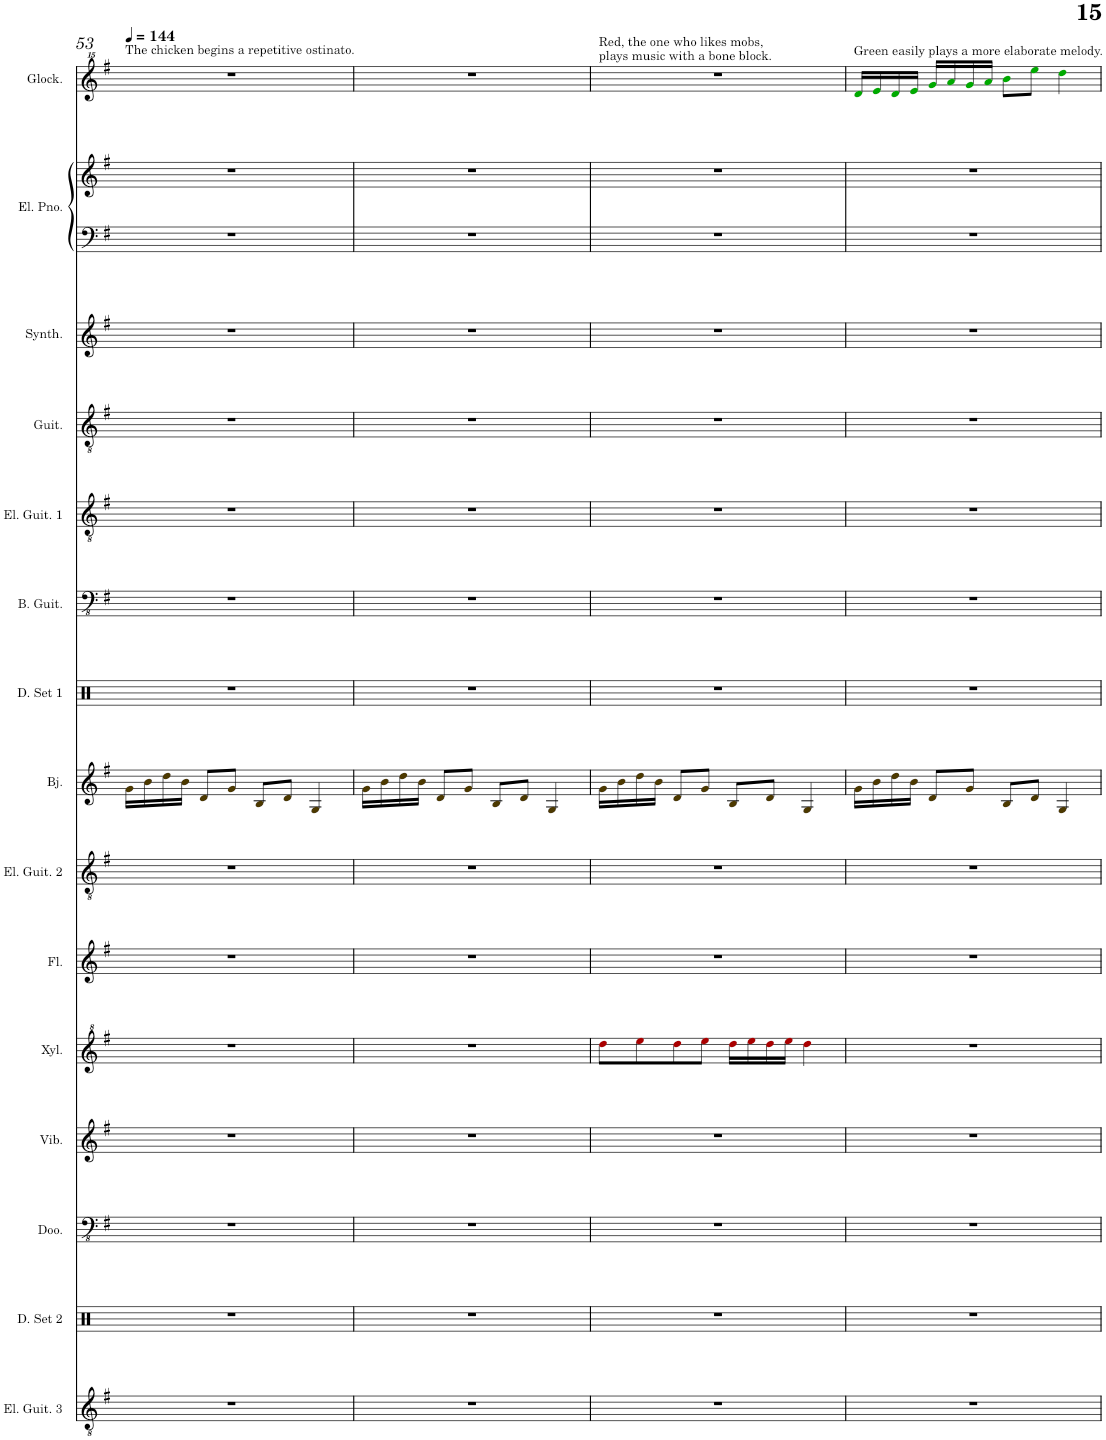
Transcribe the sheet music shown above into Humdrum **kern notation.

**kern	**kern	**kern	**kern	**kern	**kern	**kern	**kern	**kern	**kern	**kern	**kern	**kern	**kern	**kern	**kern
*part15	*part14	*part13	*part12	*part11	*part10	*part9	*part8	*part7	*part6	*part5	*part4	*part3	*part2	*part2	*part1
*staff16	*staff15	*staff14	*staff13	*staff12	*staff11	*staff10	*staff9	*staff8	*staff7	*staff6	*staff5	*staff4	*staff3	*staff2	*staff1
*I"Electric Guitar 3	*I"Drumset 2	*I"Didgeridoo	*I"Vibraphone	*I"Xylophone	*I"Flute	*I"Electric Guitar 2	*I"Banjo	*I"Drumset 1	*I"Bass Guitar	*I"Electric Guitar 1	*I"Guitar	*I"Square Synthesizer	*I"Electric Piano	*	*I"Glockenspiel
*I'El. Guit. 3	*I'D. Set 2	*I'Doo.	*I'Vib.	*I'Xyl.	*I'Fl.	*I'El. Guit. 2	*I'Bj.	*I'D. Set 1	*I'B. Guit.	*I'El. Guit. 1	*I'Guit.	*I'Synth.	*I'El. Pno.	*	*I'Glock.
!!LO:PB:g=z
*clefGv2	*clefX	*clefFv4	*clefG2	*clefG^2	*clefG2	*clefGv2	*clefG2	*clefX	*clefFv4	*clefGv2	*clefGv2	*clefG2	*clefF4	*clefG2	*clefG^^2
*k[f#]	*k[]	*k[f#]	*k[f#]	*k[f#]	*k[f#]	*k[f#]	*k[f#]	*k[]	*k[f#]	*k[f#]	*k[f#]	*k[f#]	*k[f#]	*k[f#]	*k[f#]
*M4/4	*M4/4	*M4/4	*M4/4	*M4/4	*M4/4	*M4/4	*M4/4	*M4/4	*M4/4	*M4/4	*M4/4	*M4/4	*M4/4	*M4/4	*M4/4
*MM144	*MM144	*MM144	*MM144	*MM144	*MM144	*MM144	*MM144	*MM144	*MM144	*MM144	*MM144	*MM144	*MM144	*MM144	*MM144
=53	=53	=53	=53	=53	=53	=53	=53	=53	=53	=53	=53	=53	=53	=53	=53
!	!	!	!	!	!	!	!	!	!	!	!	!	!	!	!LO:TX:a:t=The chicken begins a repetitive ostinato.
1r	1r	1r	1r	1r	1r	1r	16gi\LL	1r	1r	1r	1r	1r	1r	1r	1r
.	.	.	.	.	.	.	16bi\	.	.	.	.	.	.	.	.
.	.	.	.	.	.	.	16ddi\	.	.	.	.	.	.	.	.
.	.	.	.	.	.	.	16bi\JJ	.	.	.	.	.	.	.	.
.	.	.	.	.	.	.	8di/L	.	.	.	.	.	.	.	.
.	.	.	.	.	.	.	8gi/J	.	.	.	.	.	.	.	.
.	.	.	.	.	.	.	8Bi/L	.	.	.	.	.	.	.	.
.	.	.	.	.	.	.	8di/J	.	.	.	.	.	.	.	.
.	.	.	.	.	.	.	4Gi/	.	.	.	.	.	.	.	.
=54	=54	=54	=54	=54	=54	=54	=54	=54	=54	=54	=54	=54	=54	=54	=54
1r	1r	1r	1r	1r	1r	1r	16gi\LL	1r	1r	1r	1r	1r	1r	1r	1r
.	.	.	.	.	.	.	16bi\	.	.	.	.	.	.	.	.
.	.	.	.	.	.	.	16ddi\	.	.	.	.	.	.	.	.
.	.	.	.	.	.	.	16bi\JJ	.	.	.	.	.	.	.	.
.	.	.	.	.	.	.	8di/L	.	.	.	.	.	.	.	.
.	.	.	.	.	.	.	8gi/J	.	.	.	.	.	.	.	.
.	.	.	.	.	.	.	8Bi/L	.	.	.	.	.	.	.	.
.	.	.	.	.	.	.	8di/J	.	.	.	.	.	.	.	.
.	.	.	.	.	.	.	4Gi/	.	.	.	.	.	.	.	.
=55	=55	=55	=55	=55	=55	=55	=55	=55	=55	=55	=55	=55	=55	=55	=55
!	!	!	!	!	!	!	!	!	!	!	!	!	!	!	!LO:TX:a:t=Red, the one who likes mobs,
!	!	!	!	!	!	!	!	!	!	!	!	!	!	!	!LO:TX:a:t=plays music with a bone block.
1r	1r	1r	1r	8dddj\L	1r	1r	16gi\LL	1r	1r	1r	1r	1r	1r	1r	1r
.	.	.	.	.	.	.	16bi\	.	.	.	.	.	.	.	.
.	.	.	.	8eeej\	.	.	16ddi\	.	.	.	.	.	.	.	.
.	.	.	.	.	.	.	16bi\JJ	.	.	.	.	.	.	.	.
.	.	.	.	8dddj\	.	.	8di/L	.	.	.	.	.	.	.	.
.	.	.	.	8eeej\J	.	.	8gi/J	.	.	.	.	.	.	.	.
.	.	.	.	16dddj\LL	.	.	8Bi/L	.	.	.	.	.	.	.	.
.	.	.	.	16eeej\	.	.	.	.	.	.	.	.	.	.	.
.	.	.	.	16dddj\	.	.	8di/J	.	.	.	.	.	.	.	.
.	.	.	.	16eeej\JJ	.	.	.	.	.	.	.	.	.	.	.
.	.	.	.	4dddj\	.	.	4Gi/	.	.	.	.	.	.	.	.
=56	=56	=56	=56	=56	=56	=56	=56	=56	=56	=56	=56	=56	=56	=56	=56
!	!	!	!	!	!	!	!	!	!	!	!	!	!	!	!LO:TX:a:t=Green easily plays a more elaborate melody.
1r	1r	1r	1r	1r	1r	1r	16gi\LL	1r	1r	1r	1r	1r	1r	1r	16dddZ/LL
.	.	.	.	.	.	.	16bi\	.	.	.	.	.	.	.	16eeeZ/
.	.	.	.	.	.	.	16ddi\	.	.	.	.	.	.	.	16dddZ/
.	.	.	.	.	.	.	16bi\JJ	.	.	.	.	.	.	.	16eeeZ/JJ
.	.	.	.	.	.	.	8di/L	.	.	.	.	.	.	.	16gggZ/LL
.	.	.	.	.	.	.	.	.	.	.	.	.	.	.	16aaaZ/
.	.	.	.	.	.	.	8gi/J	.	.	.	.	.	.	.	16gggZ/
.	.	.	.	.	.	.	.	.	.	.	.	.	.	.	16aaaZ/JJ
.	.	.	.	.	.	.	8Bi/L	.	.	.	.	.	.	.	8bbbZ\L
.	.	.	.	.	.	.	8di/J	.	.	.	.	.	.	.	8eeeeZ\J
.	.	.	.	.	.	.	4Gi/	.	.	.	.	.	.	.	4ddddZ\
=	=	=	=	=	=	=	=	=	=	=	=	=	=	=	=
*-	*-	*-	*-	*-	*-	*-	*-	*-	*-	*-	*-	*-	*-	*-	*-
